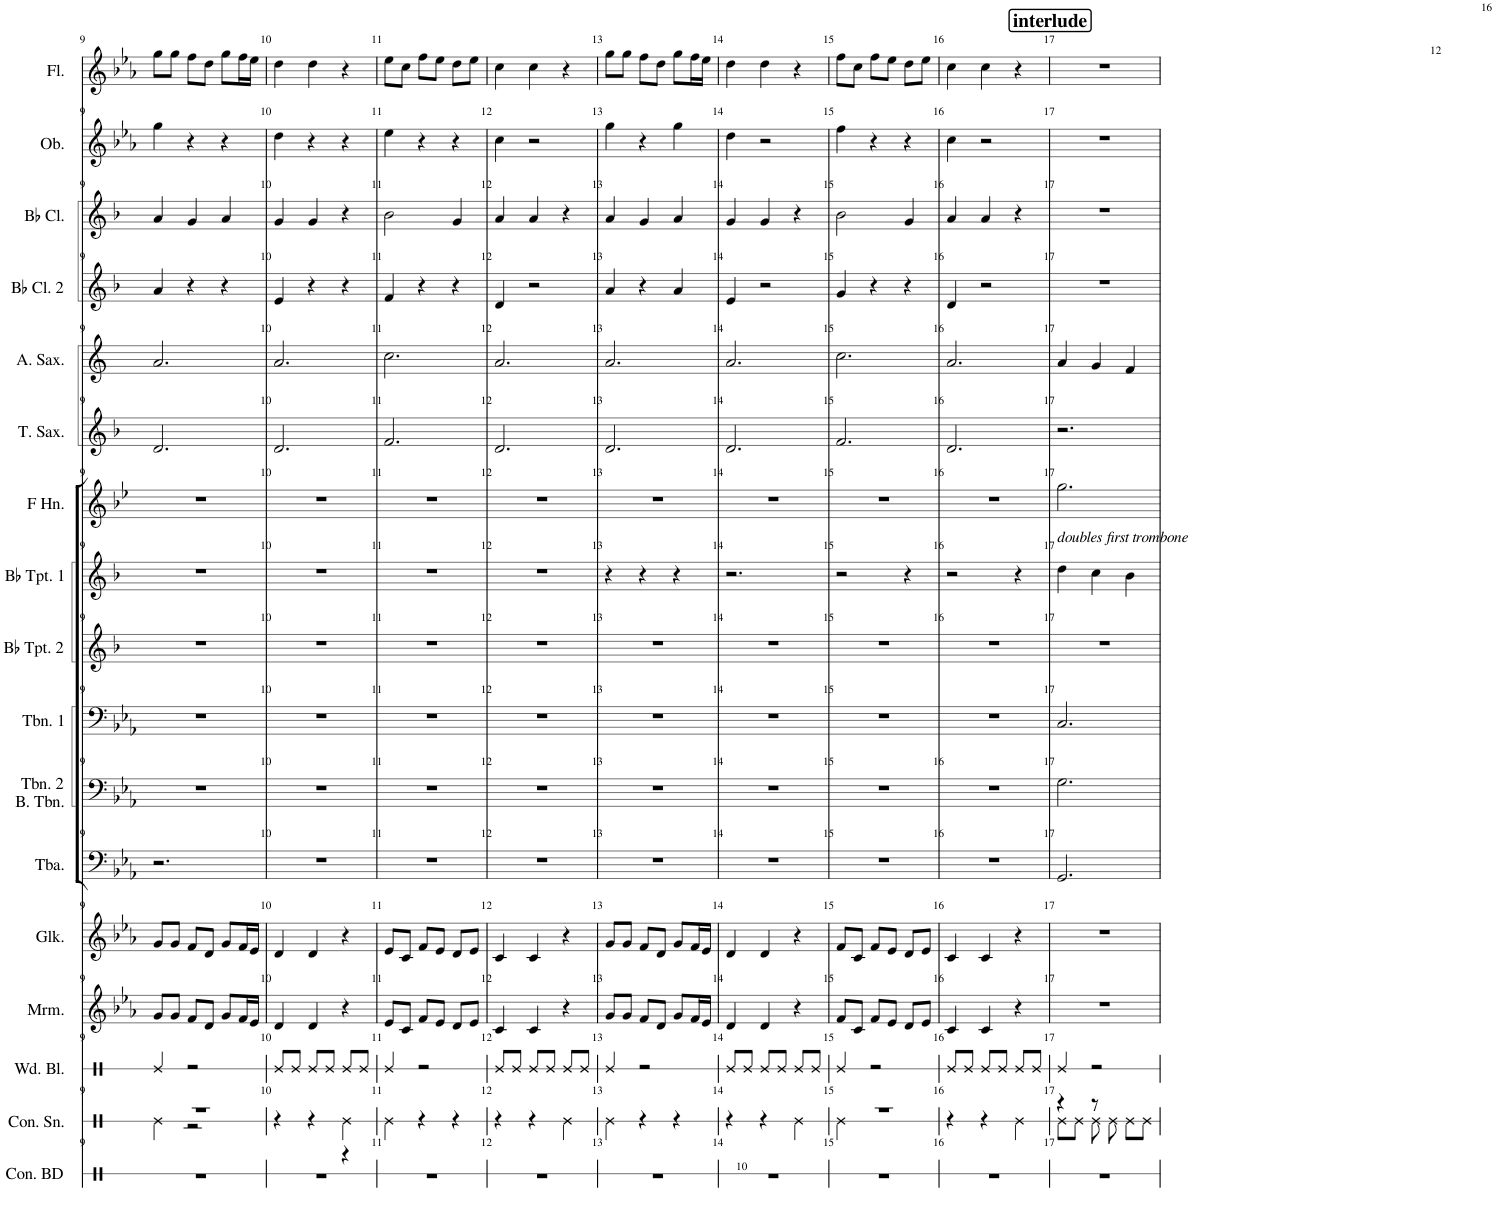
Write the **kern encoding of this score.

**kern	**kern	**kern	**kern	**kern	**kern	**kern	**kern	**kern	**kern	**kern	**kern	**kern	**kern	**kern	**kern	**kern
*part17	*part16	*part15	*part14	*part13	*part12	*part11	*part10	*part9	*part8	*part7	*part6	*part5	*part4	*part3	*part2	*part1
*staff17	*staff16	*staff15	*staff14	*staff13	*staff12	*staff11	*staff10	*staff9	*staff8	*staff7	*staff6	*staff5	*staff4	*staff3	*staff2	*staff1
*I"Concert Bass Drum	*I"Concert Snare Drum	*I"Wood Blocks	*I"Marimba	*I"Glockenspiel	*I"Tuba	*I"Trombone 2 Bass Trombone	*I"Trombone 1	*I"Bb Trumpet 2	*I"Bb Trumpet 1	*I"Horn in F	*I"Tenor Saxophone	*I"Alto Saxophone	*I"Bb Clarinet 2	*I"Bb Clarinet 1	*I"Oboe	*I"Flute
*I'Con. BD	*I'Con. Sn.	*I'Wd. Bl.	*I'Mrm.	*I'Glk.	*I'Tba.	*I'Tbn. 2 B. Tbn.	*I'Tbn. 1	*I'Bb Tpt. 2	*I'Bb Tpt. 1	*	*I'T. Sax.	*I'A. Sax.	*I'Bb Cl. 2	*I'Bb Cl.	*I'Ob.	*I'Fl.
!!LO:PB:g=z
*clefX	*clefX	*clefX	*clefG2	*clefG2	*clefF4	*clefF4	*clefF4	*clefG2	*clefG2	*clefG2	*clefG2	*clefG2	*clefG2	*clefG2	*clefG2	*clefG2
*	*	*	*	*Trd-14c-24	*	*	*	*Trd1c2	*Trd1c2	*Trd4c7	*Trd8c14	*Trd5c9	*Trd1c2	*Trd1c2	*	*
*k[b-e-a-]	*k[b-e-a-]	*k[b-e-a-]	*k[b-e-a-]	*k[b-e-a-]	*k[b-e-a-]	*k[b-e-a-]	*k[b-e-a-]	*k[b-]	*k[b-]	*k[b-e-]	*k[b-]	*k[]	*k[b-]	*k[b-]	*k[b-e-a-]	*k[b-e-a-]
*M3/4	*M3/4	*M3/4	*M3/4	*M3/4	*M3/4	*M3/4	*M3/4	*M3/4	*M3/4	*M3/4	*M3/4	*M3/4	*M3/4	*M3/4	*M3/4	*M3/4
=9	=9	=9	=9	=9	=9	=9	=9	=9	=9	=9	=9	=9	=9	=9	=9	=9
*	*^	*	*	*	*	*	*	*	*	*	*	*	*	*	*	*
2.r	2.r	4Re\	4Re/	8g/L	8g/L	2.r	2.r	2.r	2.r	2.r	2.r	2.d/	2.a/	4a/	4a/	4gg\	8gg\L
.	.	.	.	8g/J	8g/J	.	.	.	.	.	.	.	.	.	.	.	8gg\J
.	.	2r	2r	8f/L	8f/L	.	.	.	.	.	.	.	.	4r	4g/	4r	8ff\L
.	.	.	.	8d/J	8d/J	.	.	.	.	.	.	.	.	.	.	.	8dd\J
.	.	.	.	8g/L	8g/L	.	.	.	.	.	.	.	.	4r	4a/	4r	8gg\L
.	.	.	.	16f/L	16f/L	.	.	.	.	.	.	.	.	.	.	.	16ff\L
.	.	.	.	16e-/JJ	16e-/JJ	.	.	.	.	.	.	.	.	.	.	.	16ee-\JJ
=10	=10	=10	=10	=10	=10	=10	=10	=10	=10	=10	=10	=10	=10	=10	=10	=10	=10
2.r	4r	2ryy	8Re/L	4d/	4d/	2.r	2.r	2.r	2.r	2.r	2.r	2.d/	2.a/	4e/	4g/	4dd\	4dd\
.	.	.	8Re/J	.	.	.	.	.	.	.	.	.	.	.	.	.	.
.	4r	.	8Re/L	4d/	4d/	.	.	.	.	.	.	.	.	4r	4g/	4r	4dd\
.	.	.	8Re/J	.	.	.	.	.	.	.	.	.	.	.	.	.	.
.	4Re\	4r	8Re/L	4r	4r	.	.	.	.	.	.	.	.	4r	4r	4r	4r
.	.	.	8Re/J	.	.	.	.	.	.	.	.	.	.	.	.	.	.
*	*v	*v	*	*	*	*	*	*	*	*	*	*	*	*	*	*	*
=11	=11	=11	=11	=11	=11	=11	=11	=11	=11	=11	=11	=11	=11	=11	=11	=11
2.r	4Re\	4Re/	8e-/L	8e-/L	2.r	2.r	2.r	2.r	2.r	2.r	2.f/	2.cc\	4f/	2b-\	4ee-\	8ee-\L
.	.	.	8c/J	8c/J	.	.	.	.	.	.	.	.	.	.	.	8cc\J
.	4r	2r	8f/L	8f/L	.	.	.	.	.	.	.	.	4r	.	4r	8ff\L
.	.	.	8e-/J	8e-/J	.	.	.	.	.	.	.	.	.	.	.	8ee-\J
.	4r	.	8d/L	8d/L	.	.	.	.	.	.	.	.	4r	4g/	4r	8dd\L
.	.	.	8e-/J	8e-/J	.	.	.	.	.	.	.	.	.	.	.	8ee-\J
=12	=12	=12	=12	=12	=12	=12	=12	=12	=12	=12	=12	=12	=12	=12	=12	=12
2.r	4r	8Re/L	4c/	4c/	2.r	2.r	2.r	2.r	2.r	2.r	2.d/	2.a/	4d/	4a/	4cc\	4cc\
.	.	8Re/J	.	.	.	.	.	.	.	.	.	.	.	.	.	.
.	4r	8Re/L	4c/	4c/	.	.	.	.	.	.	.	.	2r	4a/	2r	4cc\
.	.	8Re/J	.	.	.	.	.	.	.	.	.	.	.	.	.	.
.	4Re\	8Re/L	4r	4r	.	.	.	.	.	.	.	.	.	4r	.	4r
.	.	8Re/J	.	.	.	.	.	.	.	.	.	.	.	.	.	.
=13	=13	=13	=13	=13	=13	=13	=13	=13	=13	=13	=13	=13	=13	=13	=13	=13
2.r	4Re\	4Re/	8g/L	8g/L	2.r	2.r	2.r	2.r	4r	2.r	2.d/	2.a/	4a/	4a/	4gg\	8gg\L
.	.	.	8g/J	8g/J	.	.	.	.	.	.	.	.	.	.	.	8gg\J
.	4r	2r	8f/L	8f/L	.	.	.	.	4r	.	.	.	4r	4g/	4r	8ff\L
.	.	.	8d/J	8d/J	.	.	.	.	.	.	.	.	.	.	.	8dd\J
.	4r	.	8g/L	8g/L	.	.	.	.	4r	.	.	.	4a/	4a/	4gg\	8gg\L
.	.	.	16f/L	16f/L	.	.	.	.	.	.	.	.	.	.	.	16ff\L
.	.	.	16e-/JJ	16e-/JJ	.	.	.	.	.	.	.	.	.	.	.	16ee-\JJ
=14	=14	=14	=14	=14	=14	=14	=14	=14	=14	=14	=14	=14	=14	=14	=14	=14
2.r	4r	8Re/L	4d/	4d/	2.r	2.r	2.r	2.r	2.r	2.r	2.d/	2.a/	4e/	4g/	4dd\	4dd\
.	.	8Re/J	.	.	.	.	.	.	.	.	.	.	.	.	.	.
.	4r	8Re/L	4d/	4d/	.	.	.	.	.	.	.	.	2r	4g/	2r	4dd\
.	.	8Re/J	.	.	.	.	.	.	.	.	.	.	.	.	.	.
.	4Re\	8Re/L	4r	4r	.	.	.	.	.	.	.	.	.	4r	.	4r
.	.	8Re/J	.	.	.	.	.	.	.	.	.	.	.	.	.	.
=15	=15	=15	=15	=15	=15	=15	=15	=15	=15	=15	=15	=15	=15	=15	=15	=15
*	*^	*	*	*	*	*	*	*	*	*	*	*	*	*	*	*
2.r	2.r	4Re\	4Re/	8f/L	8f/L	2.r	2.r	2.r	2.r	2r	2.r	2.f/	2.cc\	4g/	2b-\	4ff\	8ff\L
.	.	.	.	8c/J	8c/J	.	.	.	.	.	.	.	.	.	.	.	8cc\J
.	.	2ryy	2r	8f/L	8f/L	.	.	.	.	.	.	.	.	4r	.	4r	8ff\L
.	.	.	.	8e-/J	8e-/J	.	.	.	.	.	.	.	.	.	.	.	8ee-\J
.	.	.	.	8d/L	8d/L	.	.	.	.	4r	.	.	.	4r	4g/	4r	8dd\L
.	.	.	.	8e-/J	8e-/J	.	.	.	.	.	.	.	.	.	.	.	8ee-\J
*	*v	*v	*	*	*	*	*	*	*	*	*	*	*	*	*	*	*
=16	=16	=16	=16	=16	=16	=16	=16	=16	=16	=16	=16	=16	=16	=16	=16	=16
2.r	4r	8Re/L	4c/	4c/	2.r	2.r	2.r	2.r	2r	2.r	2.d/	2.a/	4d/	4a/	4cc\	4cc\
.	.	8Re/J	.	.	.	.	.	.	.	.	.	.	.	.	.	.
.	4r	8Re/L	4c/	4c/	.	.	.	.	.	.	.	.	2r	4a/	2r	4cc\
.	.	8Re/J	.	.	.	.	.	.	.	.	.	.	.	.	.	.
.	4Re\	8Re/L	4r	4r	.	.	.	.	4r	.	.	.	.	4r	.	4r
.	.	8Re/J	.	.	.	.	.	.	.	.	.	.	.	.	.	.
!!LO:REH:place=s1:a:B:cj:fs=14:t=interlude
=17	=17	=17	=17	=17	=17	=17	=17	=17	=17	=17	=17	=17	=17	=17	=17	=17
*	*^	*	*	*	*	*	*	*	*	*	*	*	*	*	*	*
!	!	!	!	!	!	!	!	!	!	!	!LO:TX:b:i:t=doubles first trombone	!	!	!	!	!	!
2.r	4r	8Re\L	4Re/	2.r	2.r	2.GG/	2.G\	2.C/	2.r	4dd\	2.gg\	2.r	4a/	2.r	2.r	2.r	2.r
.	.	8Re\J	.	.	.	.	.	.	.	.	.	.	.	.	.	.	.
.	8r	8Re\	2r	.	.	.	.	.	.	4cc\	.	.	4g/	.	.	.	.
.	8Re\	4.ryy	.	.	.	.	.	.	.	.	.	.	.	.	.	.	.
.	8Re\L	.	.	.	.	.	.	.	.	4b-\	.	.	4f/	.	.	.	.
.	8Re\J	.	.	.	.	.	.	.	.	.	.	.	.	.	.	.	.
*	*v	*v	*	*	*	*	*	*	*	*	*	*	*	*	*	*	*
=	=	=	=	=	=	=	=	=	=	=	=	=	=	=	=	=
*-	*-	*-	*-	*-	*-	*-	*-	*-	*-	*-	*-	*-	*-	*-	*-	*-
